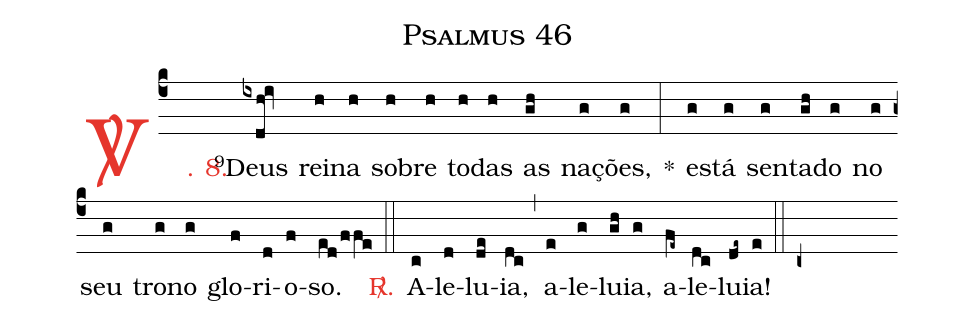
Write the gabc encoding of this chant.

name: Psalmus 46;
%%
(c4)

<c><sp>V/</sp>. 8.</c>() <v>\VSup{9}</v>Deus(ixdh!iv) rei(h)na(h) so(h)bre(h) to(h)das(h) as(gh) na(g)ções,(g) *(:) es(g)tá(g) sen(g)ta(gh)do(g) no(g) seu(g) tro(g)no(g) glo(f)ri(d)o(f)so.(ed/ffe)

(::)

<nlba><c><sp>R/</sp>.</c>() A</nlba>(c)le(d)lu(de)ia,(dc) (,) a(e)le(g)lu(gh)ia,(g) a(fe~)le(dc)lu(de~)ia!(e)

(::)

(c+)
